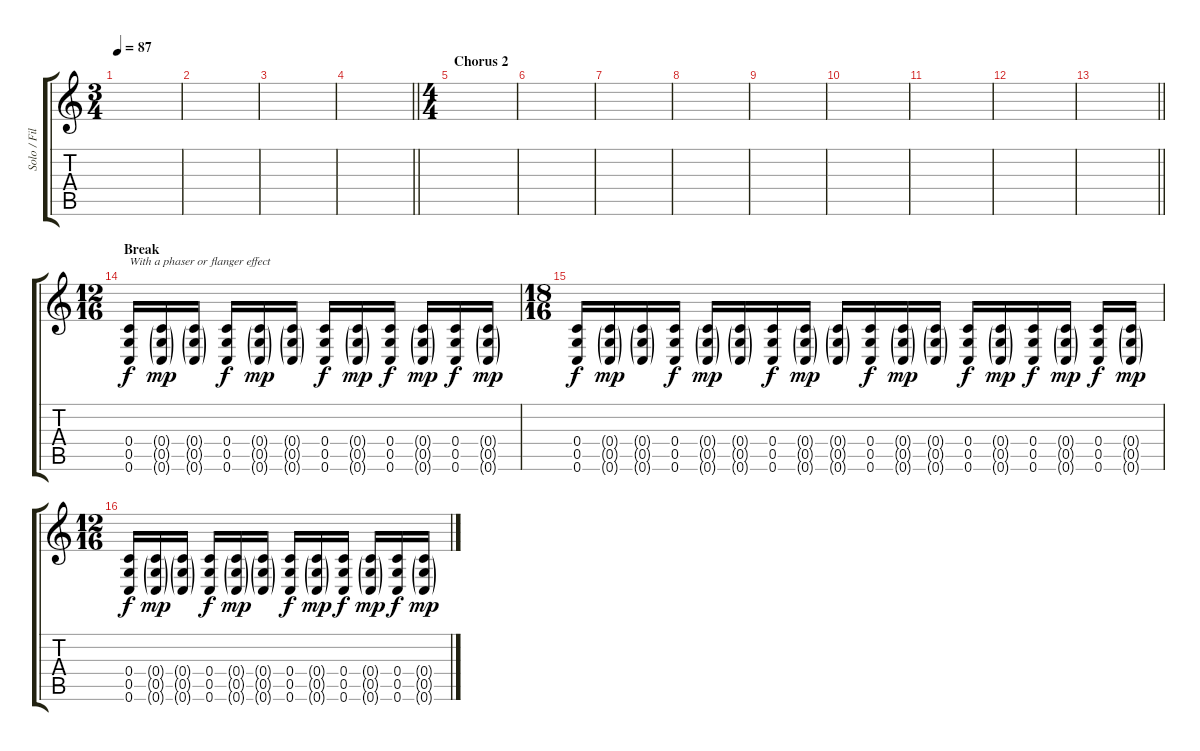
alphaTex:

\track ("Solo / Fills" "Solo / Fil") {instrument distortionguitar}
\staff {score tabs}
\tuning (D4 A3 F3 C3 G2 C2) {hide}
\ts (3 4)
\tempo 87
\clef g2
\ks c
|
|
|
\barLineRight lightlight
|
\ts (4 4)
\section ("" "Chorus 2")
|
|
|
|
|
|
|
|
\barLineRight lightlight
|
\ts (12 16)
\section ("" "Break")
(0.4 0.5 0.6).16{txt "With a phaser or flanger effect" volume 9 instrument overdrivenguitar} (0.4{g} 0.5{g} 0.6{g}).16{dy mp} (0.4{g} 0.5{g} 0.6{g}).16 (0.4 0.5 0.6).16{dy f} (0.4{g} 0.5{g} 0.6{g}).16{dy mp} (0.4{g} 0.5{g} 0.6{g}).16 (0.4 0.5 0.6).16{dy f} (0.4{g} 0.5{g} 0.6{g}).16{dy mp} (0.4 0.5 0.6).16{dy f} (0.4{g} 0.5{g} 0.6{g}).16{dy mp} (0.4 0.5 0.6).16{dy f} (0.4{g} 0.5{g} 0.6{g}).16{dy mp} |
\ts (18 16)
(0.4 0.5 0.6).16{dy f volume 9} (0.4{g} 0.5{g} 0.6{g}).16{dy mp} (0.4{g} 0.5{g} 0.6{g}).16 (0.4 0.5 0.6).16{dy f} (0.4{g} 0.5{g} 0.6{g}).16{dy mp} (0.4{g} 0.5{g} 0.6{g}).16 (0.4 0.5 0.6).16{dy f} (0.4{g} 0.5{g} 0.6{g}).16{dy mp} (0.4{g} 0.5{g} 0.6{g}).16 (0.4 0.5 0.6).16{dy f} (0.4{g} 0.5{g} 0.6{g}).16{dy mp} (0.4{g} 0.5{g} 0.6{g}).16 (0.4 0.5 0.6).16{dy f} (0.4{g} 0.5{g} 0.6{g}).16{dy mp} (0.4 0.5 0.6).16{dy f} (0.4{g} 0.5{g} 0.6{g}).16{dy mp} (0.4 0.5 0.6).16{dy f} (0.4{g} 0.5{g} 0.6{g}).16{dy mp} |
\ts (12 16)
(0.4 0.5 0.6).16{dy f volume 9} (0.4{g} 0.5{g} 0.6{g}).16{dy mp} (0.4{g} 0.5{g} 0.6{g}).16 (0.4 0.5 0.6).16{dy f} (0.4{g} 0.5{g} 0.6{g}).16{dy mp} (0.4{g} 0.5{g} 0.6{g}).16 (0.4 0.5 0.6).16{dy f} (0.4{g} 0.5{g} 0.6{g}).16{dy mp} (0.4 0.5 0.6).16{dy f} (0.4{g} 0.5{g} 0.6{g}).16{dy mp} (0.4 0.5 0.6).16{dy f} (0.4{g} 0.5{g} 0.6{g}).16{dy mp}
